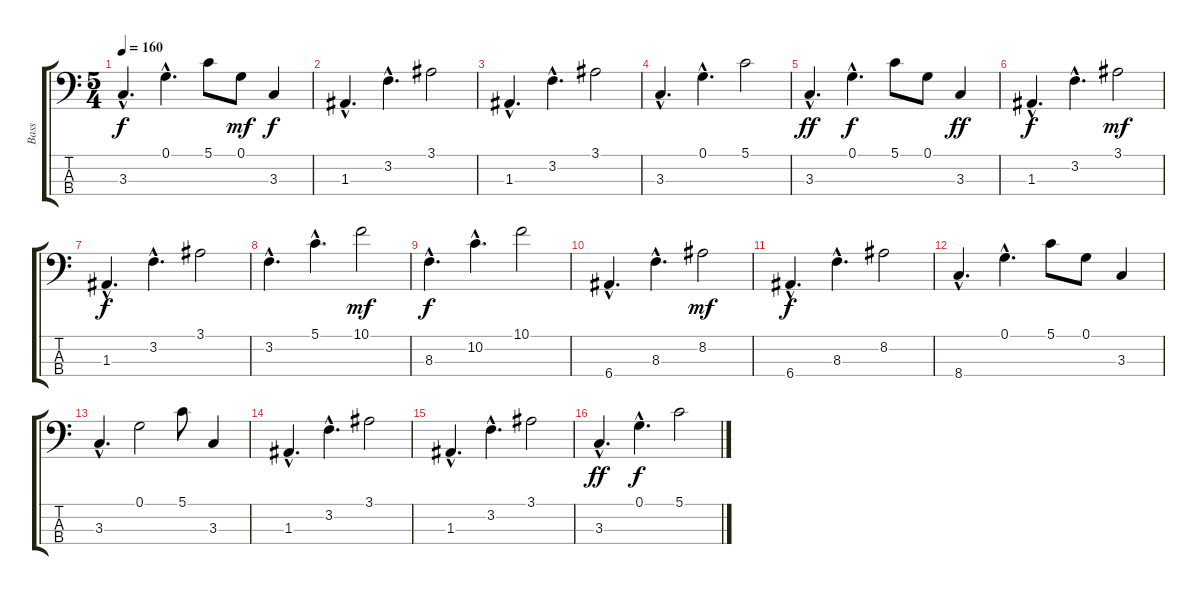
\track ("Bass" "Bass") {instrument acousticbass}
\staff {score tabs}
\tuning (G2 D2 A1 E1) {hide}
\ts (5 4)
\tempo 160
\clef f4
\ks c
3.3{hac}.4{d dy f} 0.1{hac}.4{d} 5.1.8 0.1.8{dy mf} 3.3.4{dy f} |
1.3{hac}.4{d} 3.2{hac}.4{d} 3.1.2 |
1.3{hac}.4{d} 3.2{hac}.4{d} 3.1.2 |
3.3{hac}.4{d} 0.1{hac}.4{d} 5.1.2 |
3.3{hac}.4{d dy ff} 0.1{hac}.4{d dy f} 5.1.8 0.1.8 3.3.4{dy ff} |
1.3{hac}.4{d dy f} 3.2{hac}.4{d} 3.1.2{dy mf} |
1.3{hac}.4{d dy f} 3.2{hac}.4{d} 3.1.2 |
3.2{hac}.4{d} 5.1{hac}.4{d} 10.1.2{dy mf} |
8.3{hac}.4{d dy f} 10.2{hac}.4{d} 10.1.2 |
6.4{hac}.4{d} 8.3{hac}.4{d} 8.2.2{dy mf} |
6.4{hac}.4{d dy f} 8.3{hac}.4{d} 8.2.2 |
8.4{hac}.4{d} 0.1{hac}.4{d} 5.1.8 0.1.8 3.3.4 |
3.3{hac}.4{d} 0.1.2 5.1.8 3.3.4 |
1.3{hac}.4{d} 3.2{hac}.4{d} 3.1.2 |
1.3{hac}.4{d} 3.2{hac}.4{d} 3.1.2 |
3.3{hac}.4{d dy ff} 0.1{hac}.4{d dy f} 5.1.2
